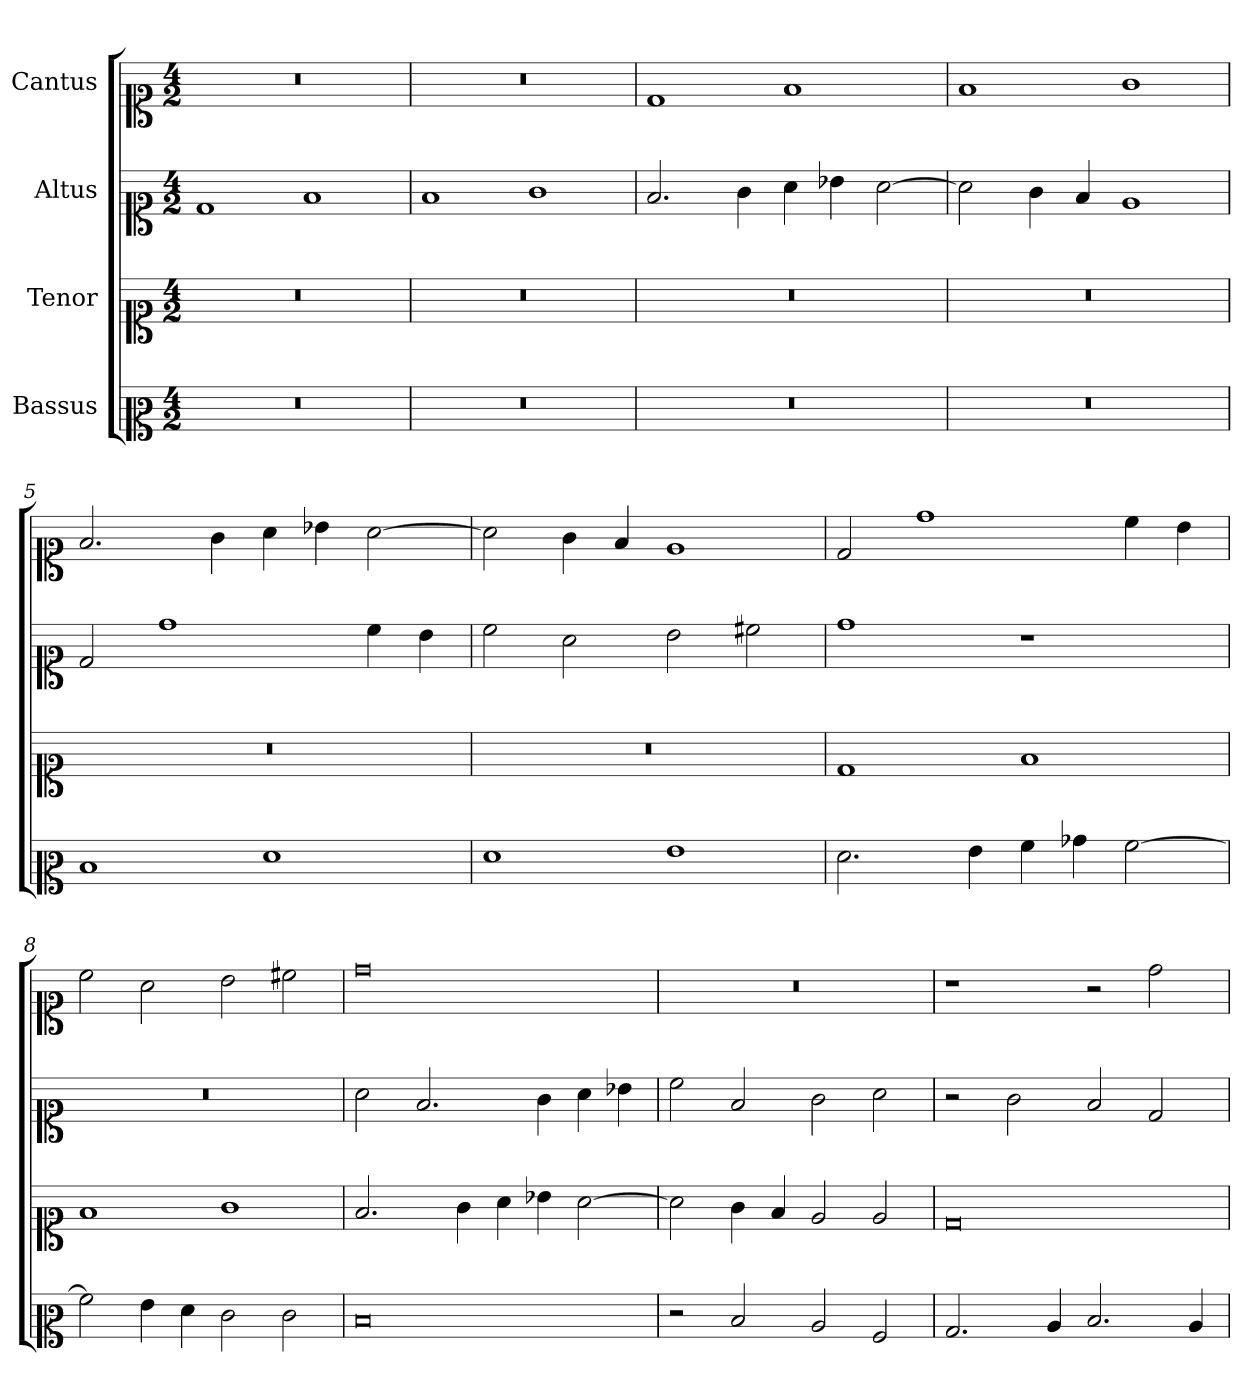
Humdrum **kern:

**kern	**kern	**kern	**kern
*part4	*part3	*part2	*part1
*staff4	*staff3	*staff2	*staff1
*I"Bassus	*I"Tenor	*I"Altus	*I"Cantus
*clefC2	*clefC1	*clefC1	*clefC1
*k[]	*k[]	*k[]	*k[]
*M4/2	*M4/2	*M4/2	*M4/2
=1	=1	=1	=1
0r	0r	1d/	0r
.	.	1f/	.
=2	=2	=2	=2
0r	0r	1f/	0r
.	.	1g\	.
=3	=3	=3	=3
0r	0r	2.f/	1d/
.	.	4g\	.
.	.	4a\	1f/
.	.	4b-X\	.
.	.	[2a\	.
=4	=4	=4	=4
0r	0r	2a\]	1f/
.	.	4g\	.
.	.	4f/	.
.	.	1e/	1g\
=5	=5	=5	=5
1d/	0r	2d/	2.f/
.	.	1dd\	.
.	.	.	4g\
1f\	.	.	4a\
.	.	.	4b-X\
.	.	4cc\	[2a\
.	.	4b\	.
=6	=6	=6	=6
1f\	0r	2cc\	2a\]
.	.	2a\	4g\
.	.	.	4f/
1g\	.	2b\	1e/
.	.	2cc#X\	.
=7	=7	=7	=7
2.f\	1d/	1dd\	2d/
.	.	.	1dd\
4g\	.	.	.
4a\	1f/	1r	.
4b-X\	.	.	.
[2a\	.	.	4cc\
.	.	.	4b\
=8	=8	=8	=8
2a\]	1f/	0r	2cc\
4g\	.	.	2a\
4f\	.	.	.
2e\	1g\	.	2b\
2e\	.	.	2cc#X\
=9	=9	=9	=9
0d/	2.f/	2a\	0dd\
.	.	2.f/	.
.	4g\	.	.
.	4a\	.	.
.	4b-X\	4g\	.
.	[2a\	4a\	.
.	.	4b-X\	.
=10	=10	=10	=10
2r	2a\]	2cc\	0r
2d/	4g\	2f/	.
.	4f/	.	.
2c/	2e/	2g\	.
2A/	2e/	2a\	.
=11	=11	=11	=11
2.B/	0d/	2r	1r
.	.	2g\	.
4c/	.	.	.
2.d/	.	2f/	2r
.	.	2d/	2dd\
4c/	.	.	.
=	=	=	=
*-	*-	*-	*-
